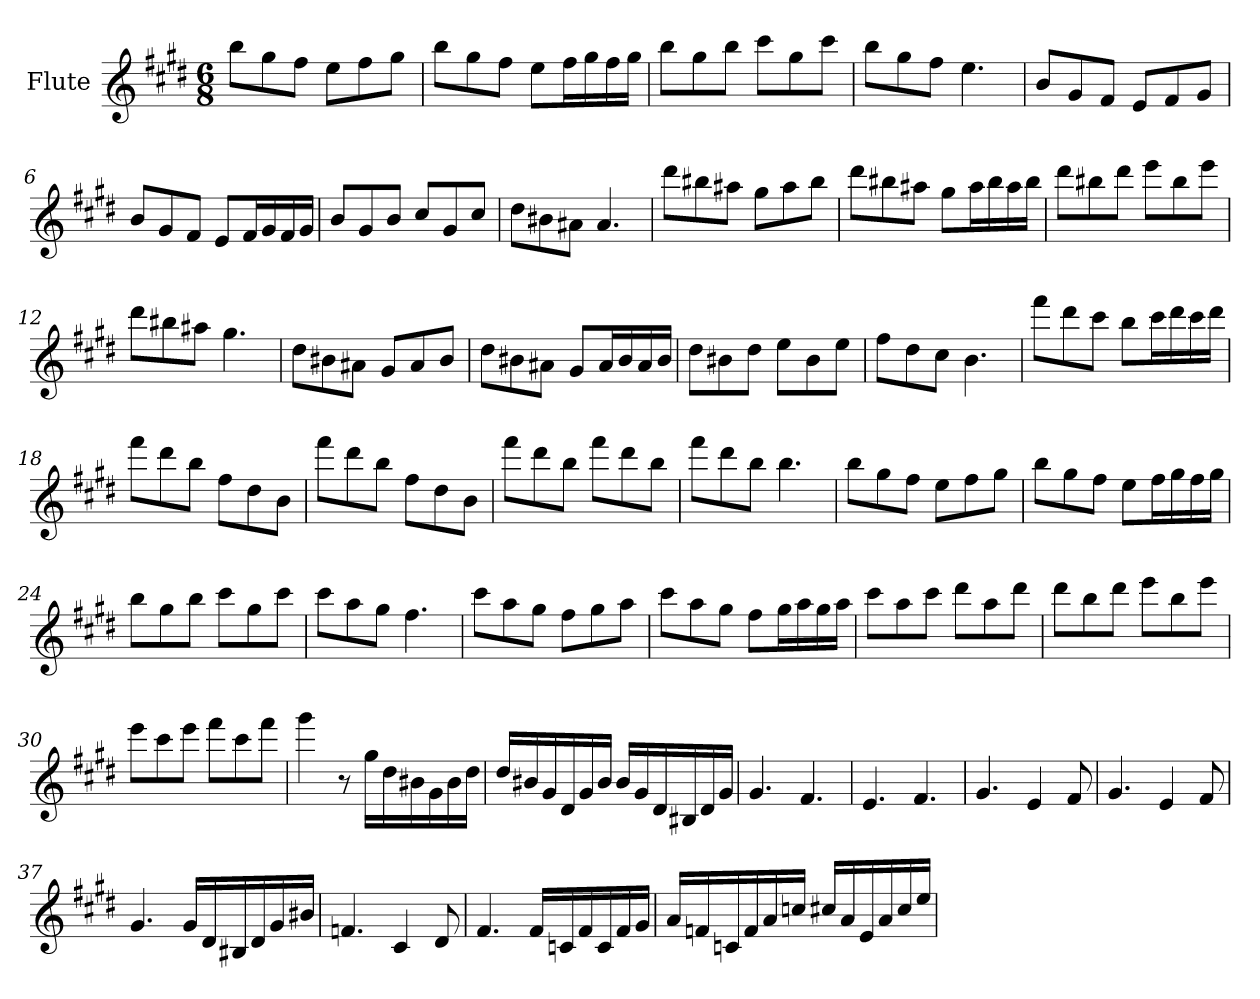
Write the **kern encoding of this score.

**kern
*part1
*staff1
*I"Flute
*I'Fl.
*clefG2
*k[f#c#g#d#]
*M6/8
*MM90
=1
8bb\L
8gg#\
8ff#\J
8ee\L
8ff#\
8gg#\J
=2
8bb\L
8gg#\
8ff#\J
8ee\L
16ff#\L
16gg#\
16ff#\
16gg#\JJ
=3
8bb\L
8gg#\
8bb\J
8ccc#\L
8gg#\
8ccc#\J
=4
8bb\L
8gg#\
8ff#\J
4.ee\
=5
8b/L
8g#/
8f#/J
8e/L
8f#/
8g#/J
=6
8b/L
8g#/
8f#/J
8e/L
16f#/L
16g#/
16f#/
16g#/JJ
!!LO:LB:g=z
=7
8b/L
8g#/
8b/J
8cc#/L
8g#/
8cc#/J
=8
8dd#\L
8b#X\
8a#X\J
4.a#/
=9
8ddd#\L
8bb#X\
8aa#X\J
8gg#\L
8aa#\
8bb#\J
=10
8ddd#\L
8bb#X\
8aa#X\J
8gg#\L
16aa#\L
16bb#\
16aa#\
16bb#\JJ
=11
8ddd#\L
8bb#X\
8ddd#\J
8eee\L
8bb#\
8eee\J
!!LO:LB:g=z
=12
8ddd#\L
8bb#X\
8aa#X\J
4.gg#\
=13
8dd#\L
8b#X\
8a#X\J
8g#/L
8a#/
8b#/J
=14
8dd#\L
8b#X\
8a#X\J
8g#/L
16a#/L
16b#/
16a#/
16b#/JJ
=15
8dd#\L
8b#X\
8dd#\J
8ee\L
8b#\
8ee\J
=16
8ff#\L
8dd#\
8cc#\J
4.b\
!!LO:LB:g=z
=17
8fff#\L
8ddd#\
8ccc#\J
8bb\L
16ccc#\L
16ddd#\
16ccc#\
16ddd#\JJ
=18
8fff#\L
8ddd#\
8bb\J
8ff#\L
8dd#\
8b\J
=19
8fff#\L
8ddd#\
8bb\J
8ff#\L
8dd#\
8b\J
=20
8fff#\L
8ddd#\
8bb\J
8fff#\L
8ddd#\
8bb\J
=21
8fff#\L
8ddd#\
8bb\J
4.bb\
!!LO:LB:g=z
=22
8bb\L
8gg#\
8ff#\J
8ee\L
8ff#\
8gg#\J
=23
8bb\L
8gg#\
8ff#\J
8ee\L
16ff#\L
16gg#\
16ff#\
16gg#\JJ
=24
8bb\L
8gg#\
8bb\J
8ccc#\L
8gg#\
8ccc#\J
=25
8ccc#\L
8aa\
8gg#\J
4.ff#\
=26
8ccc#\L
8aa\
8gg#\J
8ff#\L
8gg#\
8aa\J
=27
8ccc#\L
8aa\
8gg#\J
8ff#\L
16gg#\L
16aa\
16gg#\
16aa\JJ
!!LO:LB:g=z
=28
8ccc#\L
8aa\
8ccc#\J
8ddd#\L
8aa\
8ddd#\J
=29
8ddd#\L
8bb\
8ddd#\J
8eee\L
8bb\
8eee\J
=30
8eee\L
8ccc#\
8eee\J
8fff#\L
8ccc#\
8fff#\J
=31
4ggg#\
8r
16gg#\LL
16dd#\
16b#X\
16g#\
16b#\
16dd#\JJ
!!LO:LB:g=z
=32
16dd#/LL
16b#X/
16g#/
16d#/
16g#/
16b#/JJ
16b#/LL
16g#/
16d#/
16B#X/
16d#/
16g#/JJ
=33
4.g#/
4.f#/
=34
4.e/
4.f#/
=35
4.g#/
4e/
8f#/
=36
4.g#/
4e/
8f#/
=37
4.g#/
16g#/LL
16d#/
16B#X/
16d#/
16g#/
16b#X/JJ
!!LO:LB:g=z
=38
4.fn/
4c#/
8d#/
=39
4.f#/
16f#/LL
16cn/
16f#/
16c/
16f#/
16g#/JJ
=40
16a/LL
16fn/
16cn/
16f/
16a/
16ccn/JJ
16cc#X/LL
16a/
16e/
16a/
16cc#/
16ee/JJ
=
*-
